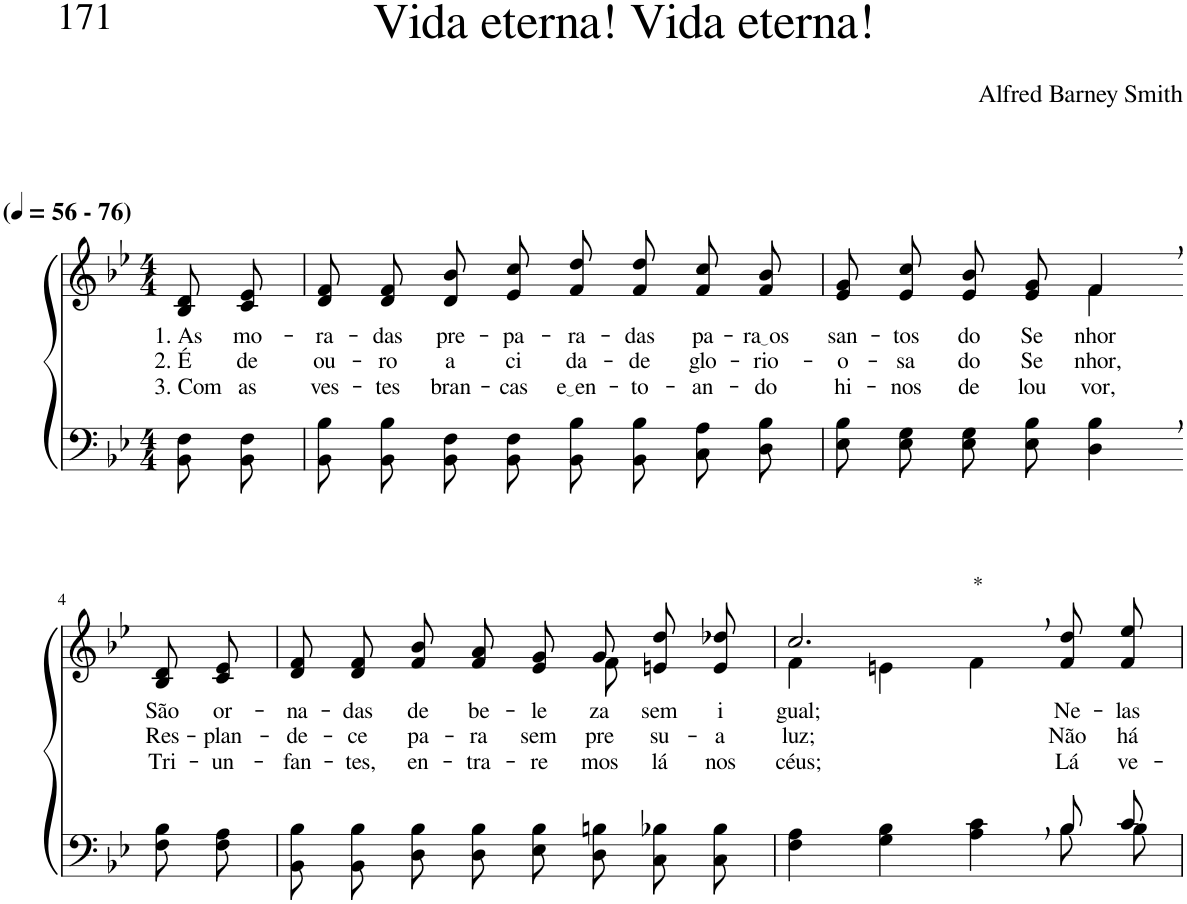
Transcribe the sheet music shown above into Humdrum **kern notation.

**kern	**kern	**text	**text	**text
*part2	*part1	*part1	*part1	*part1
*staff2	*staff1	*staff1	*staff1	*staff1
*I"Parte III e IV	*I"Parte I e II	*	*	*
*clefF4	*clefG2	*	*	*
*Trd1c2	*Trd1c2	*	*	*
*k[b-e-]	*k[b-e-]	*	*	*
*M4/4	*M4/4	*	*	*
*MM56	*MM56	*	*	*
=1	=1	=1	=1	=1
!	!LO:TX:a:B:t=(	!	!	!
!	!LO:TX:a:B:t=- 76)	!	!	!
!	!	!LO:LY:b	!LO:LY:b	!LO:LY:b
8BB-\ 8F\L	8B-/ 8d/L	1. As	2. É	3. Com
!	!	!LO:LY:b	!LO:LY:b	!LO:LY:b
8BB-\ 8F\J	8c/ 8e-/J	mo-	de	as
=2	=2	=2	=2	=2
!	!	!LO:LY:b	!LO:LY:b	!LO:LY:b
8BB-\ 8B-\L	8d/ 8f/L	-ra-	ou-	ves-
!	!	!LO:LY:b	!LO:LY:b	!LO:LY:b
8BB-\ 8B-\J	8d/ 8f/J	-das	-ro	-tes
!	!	!LO:LY:b	!LO:LY:b	!LO:LY:b
8BB-\ 8F\L	8d/ 8b-/L	pre-	a	bran-
!	!	!LO:LY:b	!LO:LY:b	!LO:LY:b
8BB-\ 8F\J	8e-/ 8cc/J	-pa-	ci	-cas
!	!	!LO:LY:b	!LO:LY:b	!LO:LY:b
8BB-\ 8B-\L	8f/ 8dd/L	-ra-	da-	e en
!	!	!LO:LY:b	!LO:LY:b	!LO:LY:b
8BB-\ 8B-\J	8f/ 8dd/J	-das	-de	-to-
!	!	!LO:LY:b	!LO:LY:b	!LO:LY:b
8C\ 8A\L	8f/ 8cc/L	pa-	glo-	-an-
!	!	!LO:LY:b	!LO:LY:b	!LO:LY:b
8D\ 8B-\J	8f/ 8b-/J	ra os	rio-	-do
=3	=3	=3	=3	=3
!	!	!LO:LY:b	!LO:LY:b	!LO:LY:b
*	*^	*	*	*
8E-\ 8B-\L	8e-/ 8g/L	2ryy	san-	-o-	hi-
!	!	!	!LO:LY:b	!LO:LY:b	!LO:LY:b
8E-\ 8G\J	8e-/ 8cc/J	.	-tos	-sa	-nos
!	!	!	!LO:LY:b	!LO:LY:b	!LO:LY:b
8E-\ 8G\L	8e-/ 8b-/L	.	do	do	de
!	!	!	!LO:LY:b	!LO:LY:b	!LO:LY:b
8E-\ 8B-\J	8e-/ 8g/J	.	Se-	Se-	lou-
!	!	!	!LO:LY:b	!LO:LY:b	!LO:LY:b
4D\, 4B-\,	4f,/	4f\	-nhor	-nhor,	-vor,
!!LO:LB:g=z
=4-	=4-	=4-	=4-	=4-	=4-
!	!	!	!LO:LY:b	!LO:LY:b	!LO:LY:b
*	*v	*v	*	*	*
8F\ 8B-\L	8B-/ 8d/L	São	Res-	Tri-
!	!	!LO:LY:b	!LO:LY:b	!LO:LY:b
8F\ 8A\J	8c/ 8e-/J	or-	-plan-	-un-
=5	=5	=5	=5	=5
!	!	!LO:LY:b	!LO:LY:b	!LO:LY:b
*	*^	*	*	*
8BB-\ 8B-\L	8d/ 8f/L	8ryy	-na-	-de-	-fan-
!	!	!	!LO:LY:b	!LO:LY:b	!LO:LY:b
*	*v	*v	*	*	*
8BB-\ 8B-\J	8d/ 8f/J	-das	-ce	-tes,
!	!	!LO:LY:b	!LO:LY:b	!LO:LY:b
8D\ 8B-\L	8f/ 8b-/L	de	pa-	en-
!	!	!LO:LY:b	!LO:LY:b	!LO:LY:b
8D\ 8B-\J	8f/ 8a/J	be-	-ra	-tra-
!	!	!LO:LY:b	!LO:LY:b	!LO:LY:b
8E-\ 8B-\L	8e-/ 8g/L	-le-	sem-	-re-
*	*^	*	*	*
!	!	!	!LO:LY:b	!LO:LY:b	!LO:LY:b
8D\ 8Bn\J	8g/J	8f\	-za	-pre	-mos
!	!	!	!LO:LY:b	!LO:LY:b	!LO:LY:b
8C\ 8B-X\L	8en/ 8dd/L	4ryy	sem	su-	lá
!	!	!	!LO:LY:b	!LO:LY:b	!LO:LY:b
8C\ 8B-\J	8e/ 8dd-X/J	.	i-	-a	nos
=6	=6	=6	=6	=6	=6
*^	*	*	*	*	*
!	!	!LO:TX:a:t=*	!	!	!	!
!	!	!	!	!LO:LY:b	!LO:LY:b	!LO:LY:b
2.ryy	4F\ 4A\	2.cc,/	4f\	-gual;	luz;	céus;
.	4G\ 4B-\	.	4en\	.	.	.
.	4A\ 4c\	.	4f\	.	.	.
!	!	!	!	!LO:LY:b	!LO:LY:b	!LO:LY:b
8B-/L	8B-\L	8f\ 8dd\L	4ryy	Ne-	Não	Lá
!	!	!	!	!LO:LY:b	!LO:LY:b	!LO:LY:b
8c/J	8B-\J	8f\ 8ee-\J	.	-las	há	ve-
*v	*v	*	*	*	*	*
*	*v	*v	*	*	*
=	=	=	=	=
*-	*-	*-	*-	*-
